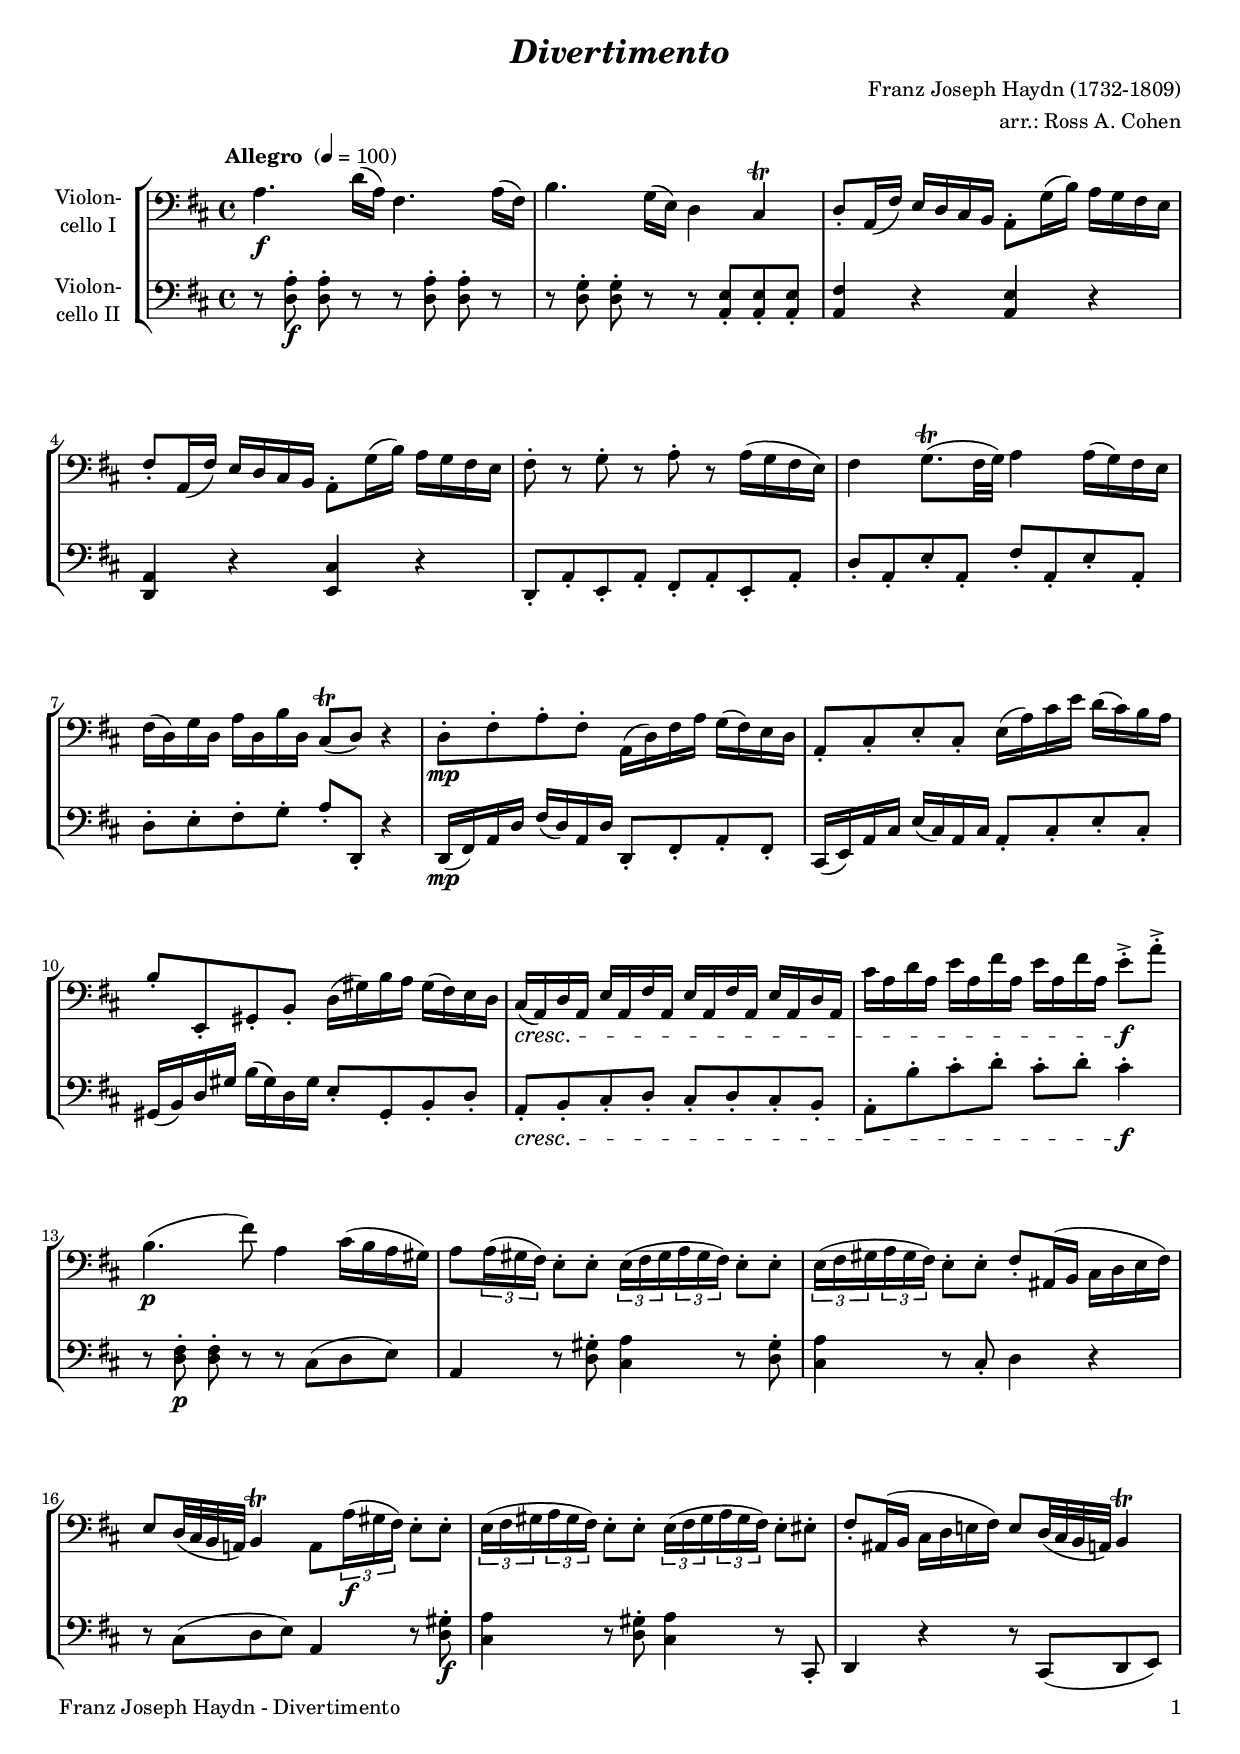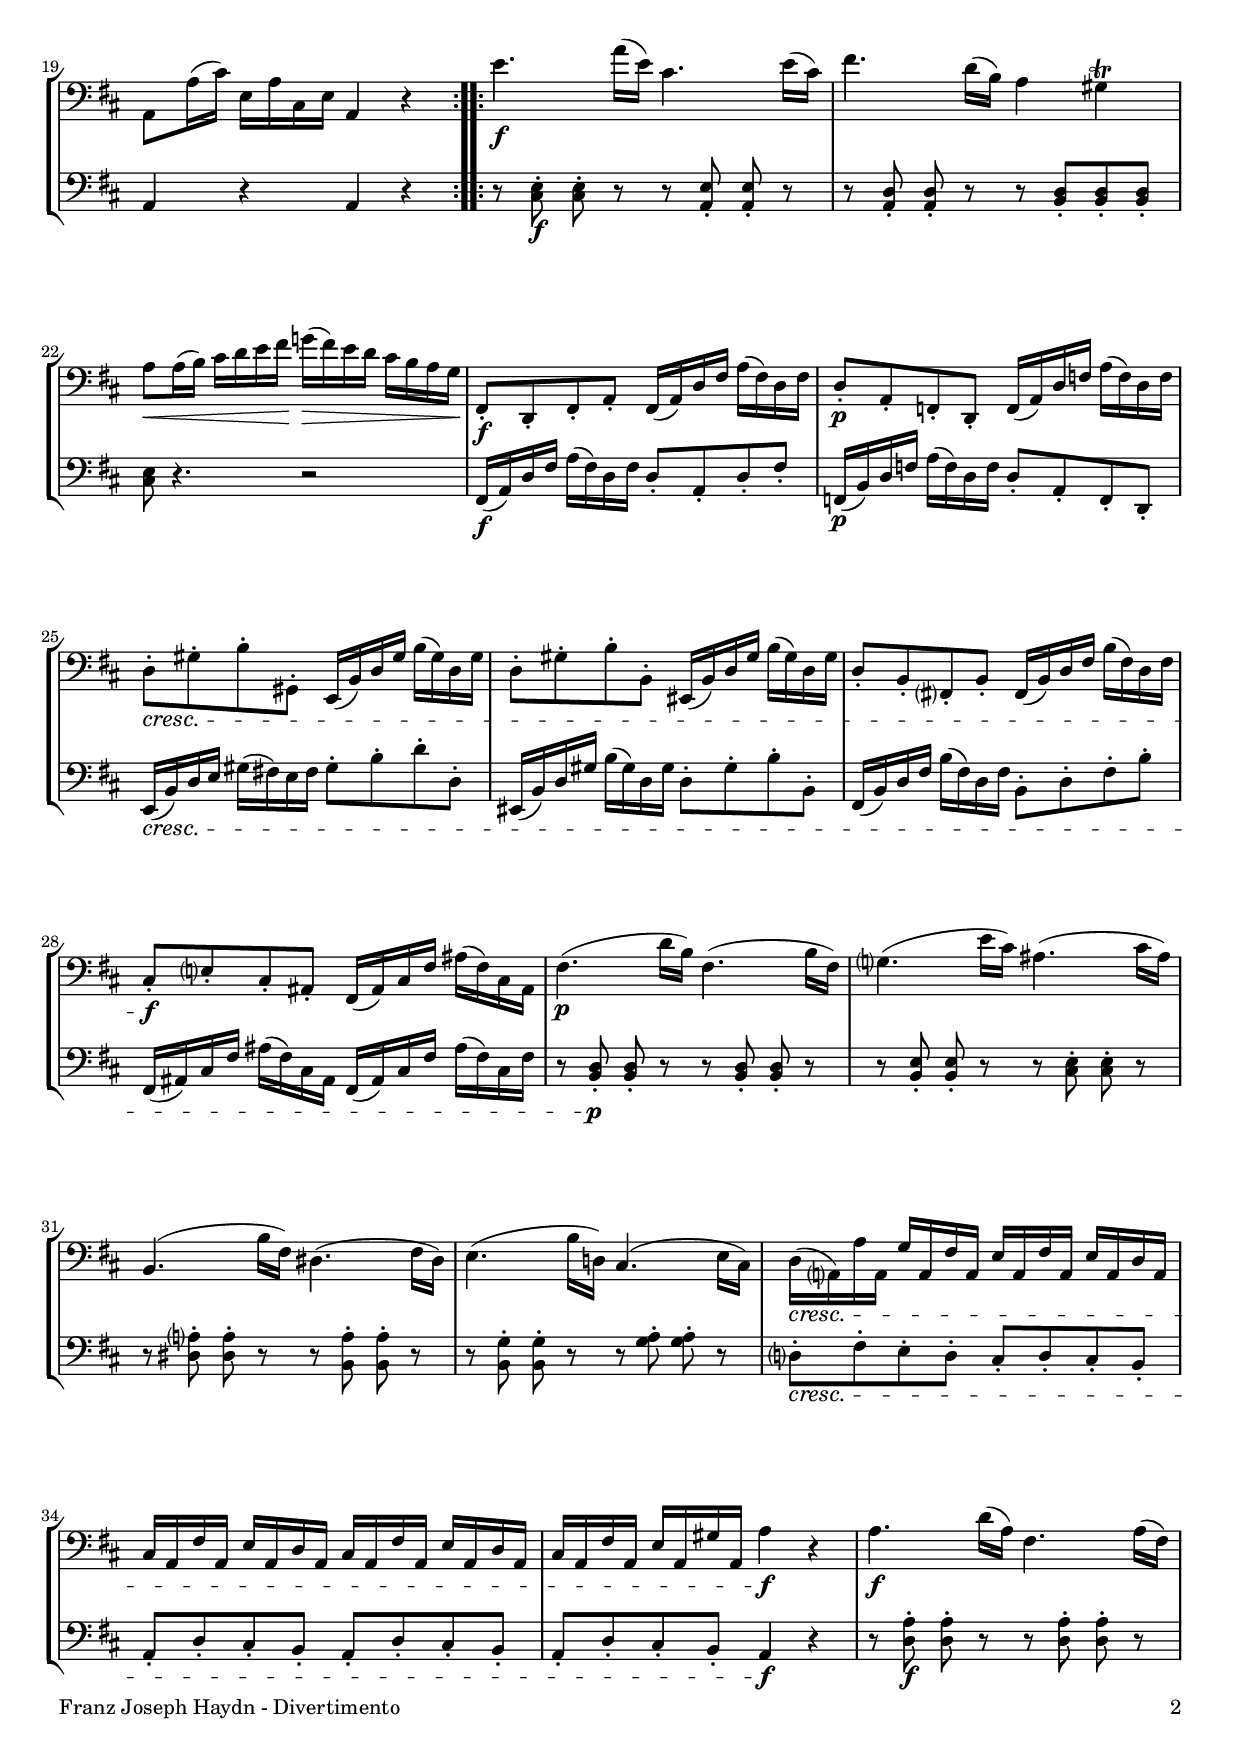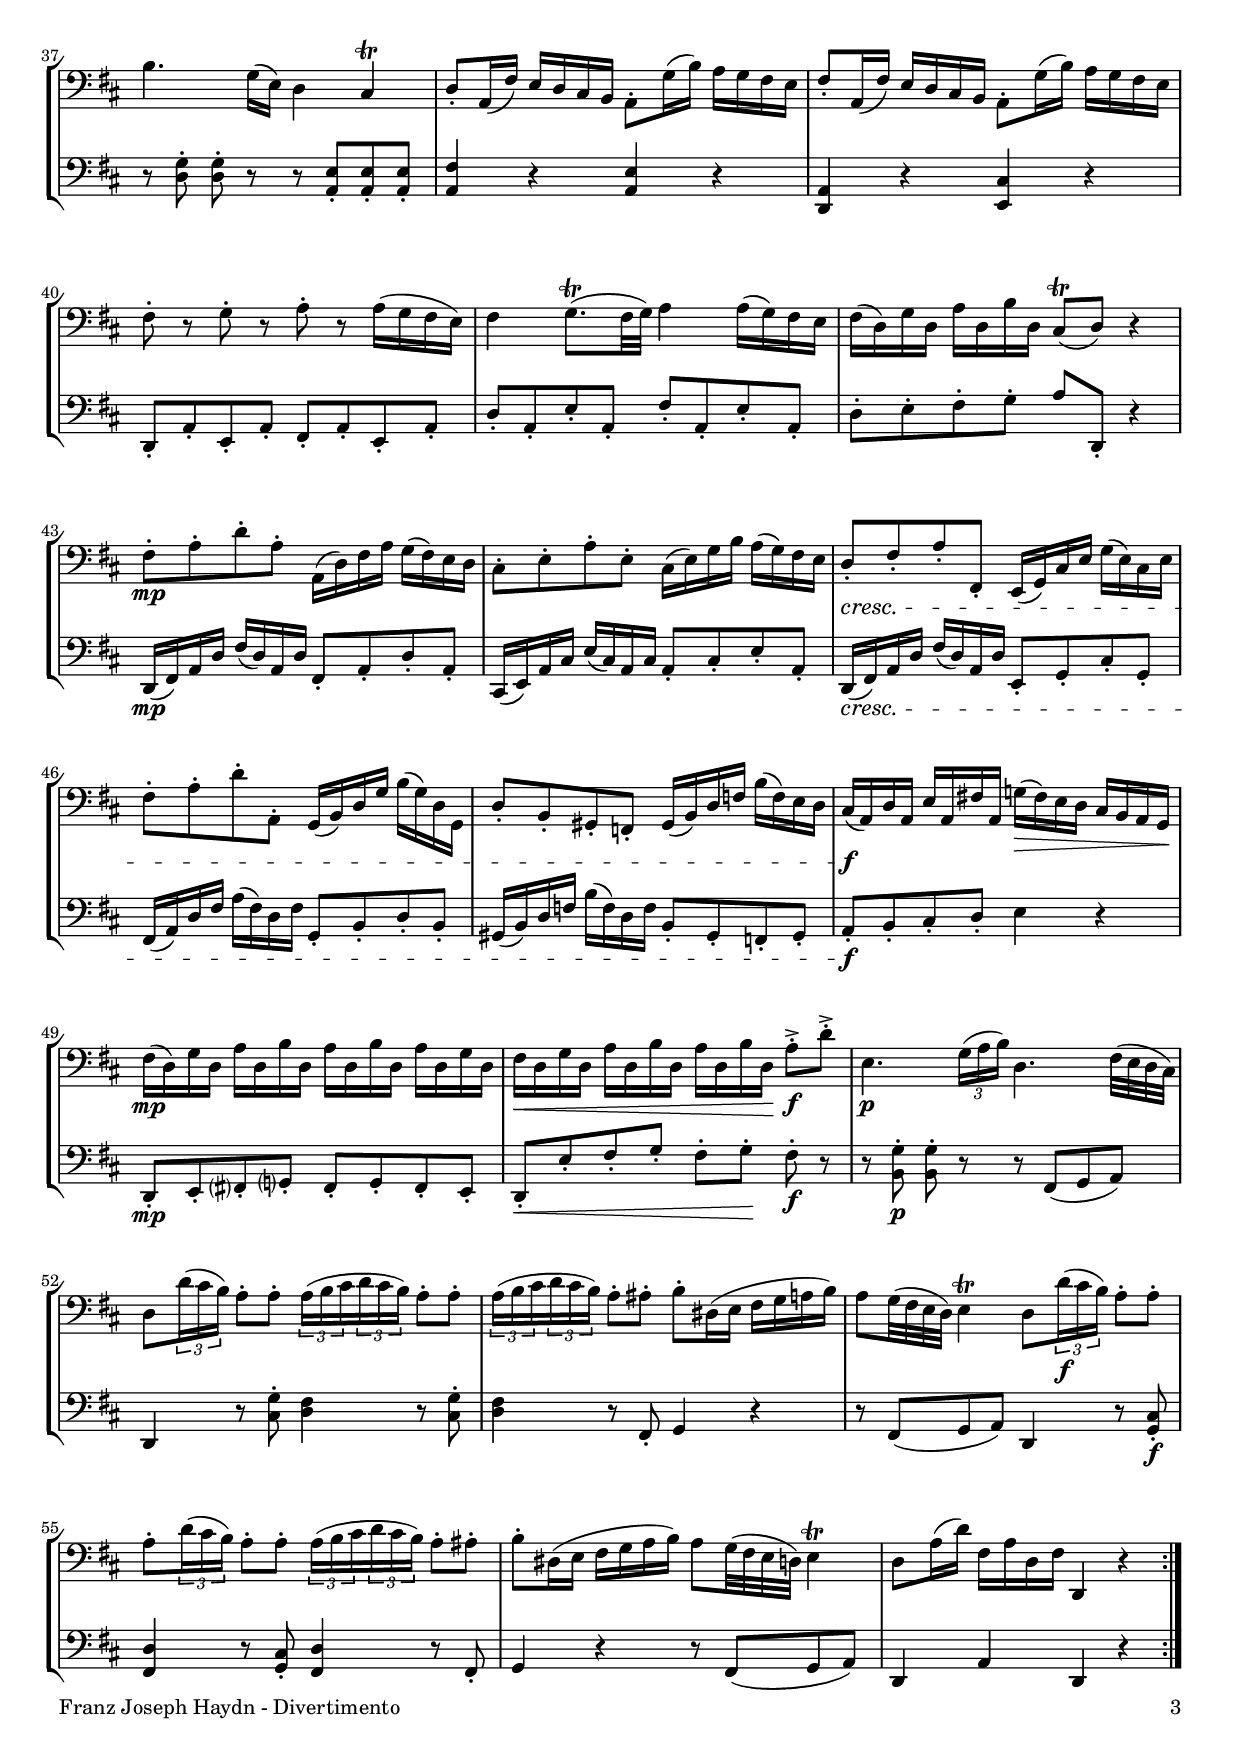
\version "2.18.2"
\include "deutsch.ly"
  
#(set-global-staff-size 18)

\header {
  title     = \markup \bold \italic "Divertimento"
  composer  = "Franz Joseph Haydn (1732-1809)"
  arranger  = "arr.: Ross A. Cohen"
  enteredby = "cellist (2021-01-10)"
%  piece     = ""
}

voiceconsts = {
  \key d \major
  \time 4/4
  \clef "bass"
%  \numericTimeSignature
  % Set default beaming for all staves
%  \set Timing.beamExceptions = #'()
%  \set Timing.baseMoment     = #(ly:make-moment 1 4)
%  \set Timing.beatStructure  = #'(1 1 1)
  \tempo " Allegro " 4=100
}

micl = "clarinet"
mifl = "flute"
miob = "oboe"
mifh = "french horn"
misx = "tenor sax"
mist = "string ensemble 1"
miba = "cello"

va = \relative c' {
  \voiceconsts

  \repeat volta 2 {
    a4.\f d16( a) fis4. a16( fis)
    h4. g16( e) d4 cis\trill
    d8-. a16( fis') e d cis h a8-. g'16( h) a g fis e
    fis8-. a,16( fis') e d cis h a8-. g'16( h) a g fis e

    fis8-. r g-. r a-. r a16( g fis e)
    fis4 g8.(\trill fis32 g) a4 a16( g) fis e
    fis( d) g d a' d, h' d, cis8(\trill d) r4
    d8-.\mp fis-. a-. fis-. a,16( d) fis a g( fis) e d

    a8-. cis-. e-. cis-. e16( a) cis e d( cis) h a
    h8-. e,,-. gis-. h-. d16( gis) h a gis( fis) e d
    cis(\cresc a) d a e' a, fis' a, e' a, fis' a, e' a, d a

    cis' a d a e' a, fis' a, e' a, fis' a, e'8-.->\f a-.->
    h,4.(\p fis'8) a,4 cis16( h a gis)
    a8 \tuplet 3/2 8 { a16( gis fis) } e8-. e-. \tuplet 3/2 8 { e16( fis gis a gis fis) } e8-. e-.

    \tuplet 3/2 8 { e16( fis gis a gis fis) } e8-. e-. fis-. ais,16( h cis d e fis)
    e8 d32( cis h a!) h4\trill a8 \tuplet 3/2 8 { a'16(\f gis fis) } e8-. e-.

    \tuplet 3/2 8 { e16( fis gis a gis fis) } e8-. e-. \tuplet 3/2 8 { e16( fis gis a gis fis) } e8-. eis-.
    fis-. ais,16( h cis d e! fis) e8 d32( cis h a!) h4\trill
    a8 a'16( cis) e, a cis, e a,4 r
  }

  \repeat volta 2 {
    e''4.\f a16( e) cis4. e16( cis)
    fis4. d16( h) a4 gis\trill
    a8\< a16( h) cis d e fis\! g!(\> fis) e d cis h a g\!

    fis,8-.\f d-. fis-. a-. fis16( a) d fis a( fis) d fis
    d8-.\p a-. f-. d-. f16( a) d f a( f) d f
    d8-.\cresc gis-. h-. gis,-. e16( h') d gis h( gis) d gis

    d8-. gis-. h-. h,-. eis,16( h') d gis h( gis) d gis
    d8-. h-. fis?-. h-. fis16( h) d fis h( fis) d fis
    cis8-.\f e?-. cis-. ais-. fis16( ais) cis fis ais( fis) cis ais

    fis'4.(\p d'16 h) fis4.( h16 fis)
    g?4.( e'16 cis) ais4.( cis16 ais)
    h,4.( h'16 fis) dis4.( fis16 dis)
    e4.( h'16 d,!) cis4.( e16 cis)

    d(\cresc a?) a' a, g' a, fis' a, e' a, fis' a, e' a, d a
    cis a fis' a, e' a, d a cis a fis' a, e' a, d a
    cis a fis' a, e' a, gis' a, a'4\f r

    a4.\f d16( a) fis4. a16( fis)
    h4. g16( e) d4 cis\trill
    d8-. a16( fis') e d cis h a8-. g'16( h) a g fis e
    fis8-. a,16( fis') e d cis h a8-. g'16( h) a g fis e

    fis8-. r g-. r a-. r a16( g fis e)
    fis4 g8.(\trill fis32 g) a4 a16( g) fis e
    fis( d) g d a' d, h' d, cis8(\trill d) r4
    fis8-.\mp a-. d-. a-. a,16( d) fis a g( fis) e d

    cis8-. e-. a-. e-. cis16( e) g h a( g) fis e
    d8-.\cresc fis-. a-. fis,-. e16( g) cis e g( e) cis e
    fis8-. a-. d-. a,-. g16( h) d g h( g) d g,

    d'8-. h-. gis-. f-. gis16( h) d f h( f) e d
    cis(\f a) d a e' a, fis'! a, g'!(\> fis) e d cis h a g\!
    fis'(\mp d) g d a' d, h' d, a' d, h' d, a' d, g d

    fis\< d g d a' d, h' d, a' d, h' d,\! a'8-.->\f d-.->
    e,4.\p \tuplet 3/2 8 { g16( a h) } d,4. fis32( e d cis)
    d8 \tuplet 3/2 8 { d'16( cis h) } a8-. a-. \tuplet 3/2 8 { a16( h cis d cis h) } a8-. a-.

    \tuplet 3/2 8 { a16( h cis d cis h) } a8-. ais-. h-. dis,16( e fis g a h)
    a8 g32( fis e d) e4\trill d8 \tuplet 3/2 8 { d'16(\f cis h) } a8-. a-.

    a-. \tuplet 3/2 8 { d16( cis h) } a8-. a-. \tuplet 3/2 8 { a16( h cis d cis h) } a8-. ais-.
    h-. dis,16( e fis g a h) a8 g32( fis e d) e4\trill
    d8 a'16( d) fis, a d, fis d,4 r
  }
}

vb = \relative c {
  \voiceconsts

  \repeat volta 2 {
    r8 <d a'>-.\f \noBeam <d a'>-. r r <d a'>-. \noBeam <d a'>-. r
    r <d g>-. \noBeam <d g>-. r r <a e'>-. <a e'>-. <a e'>-.
    <a fis'>4 r <a e'> r
    <d, a'> r <e cis'> r

    d8-. a'-. e-. a-. fis-. a-. e-. a-.
    d-. a-. e'-. a,-. fis'-. a,-. e'-. a,-.
    d-. e-. fis-. g-. a-. d,,-. r4
    d16(\mp fis) a d fis( d) a d d,8-. fis-. a-. fis-.

    cis16( e) a cis e( cis) a cis a8-. cis-. e-. cis-.
    gis16( h) d gis h( gis) d gis e8-. gis,-. h-. d-.
    a-.\cresc h-. cis-. d-. cis-. d-. cis-. h-.

    a-. h'-. cis-. d-. cis-. d-. cis4-.\f
    r8 <d, fis>-.\p \noBeam <d fis>-. r r cis( d e)
    a,4 r8 <d gis>-. <cis a'>4 r8 <d gis>-.
    <cis a'>4 r8 cis-. d4 r

    r8 cis( d e) a,4 r8 <d gis>-.\f
    <cis a'>4 r8 <d gis>-. <cis a'>4 r8 cis,-.
    d4 r r8 cis( d e)
    a4 r a r
  }

  \repeat volta 2 {
    r8 <cis e>-.\f \noBeam <cis e>-. r r <a e'>-. \noBeam <a e'>-. r
    r <a d>-. \noBeam <a d>-. r r <h d>-. <h d>-. <h d>-.
    <cis e> r4. r2
    fis,16(\f a) d fis a( fis) d fis d8-. a-. d-. fis-.

    f,16(\p h) d f a( f) d f d8-. a-. f-. d-.
    e16(\cresc h') d e gis( fis!) e fis gis8-. h-. d-. d,-.
    eis,16( h') d gis h( gis) d gis d8-. gis-. h-. h,-.

    fis16( h) d fis h( fis) d fis h,8-. d-. fis-. h-.
    fis,16( ais) cis fis ais( fis) cis ais fis( ais) cis fis ais( fis) cis fis
    r8 <h, d>-.\p \noBeam <h d>-. r r <h d>-. \noBeam <h d>-. r
    r <h e>-. \noBeam <h e>-. r r <cis e>-. \noBeam <cis e>-. r

    r <dis a'?>-. \noBeam <dis a'>-. r r <h a'>-. \noBeam <h a'>-. r
    r <h g'>-. \noBeam <h g'>-. r r <g' a>-. \noBeam <g a>-. r
    d?-.\cresc fis-. e-. d-. cis-. d-. cis-. h-.
    a-. d-. cis-. h-. a-. d-. cis-. h-.

    a-. d-. cis-. h-. a4\f r
    r8 <d a'>-.\f \noBeam <d a'>-. r r <d a'>-. \noBeam <d a'>-. r
    r <d g>-. \noBeam <d g>-. r r <a e'>-. <a e'>-. <a e'>-.
    <a fis'>4 r <a e'> r
    <d, a'> r <e cis'> r

    d8-. a'-. e-. a-. fis-. a-. e-. a-.
    d-. a-. e'-. a,-. fis'-. a,-. e'-. a,-.
    d-. e-. fis-. g-. a d,,-. r4
    d16(\mp fis) a d fis( d) a d fis,8-. a-. d-. a-.

    cis,16( e) a cis e( cis) a cis a8-. cis-. e-. a,-.
    d,16(\cresc fis) a d fis( d) a d e,8-. g-. cis-. g-.
    fis16( a) d fis a( fis) d fis g,8-. h-. d-. h-.

    gis16( h) d f h( f) d f h,8-. gis-. f-. gis-.
    a-.\f h-. cis-. d-. e4 r
    d,8-.\mp e-. fis?-. g?-. fis-. g-. fis-. e-.
    d-.\< e'-. fis-. g-. fis[-. g]-.\! fis-.\f r

    r <h, g'>-.\p \noBeam <h g'>-. r r fis( g a)
    d,4 r8 <cis' g'>-. <d fis>4 r8 <cis g'>-.
    <d fis>4 r8 fis,-. g4 r

    r8 fis( g a) d,4 r8 <g cis>-.\f
    <fis d'>4 r8 <g cis>-. <fis d'>4 r8 fis-.
    g4 r r8 fis( g a)
    d,4 a' d, r
  }
}


music = \new StaffGroup <<
      \new Staff {
	\set Staff.midiInstrument = \miba
	\set Staff.instrumentName = \markup \center-column { "Violon-" "cello I" }
	\transpose d d { \va }
      }

      \new Staff {
	\set Staff.midiInstrument = \miba
	\set Staff.instrumentName = \markup \center-column { "Violon-" "cello II" }
	\transpose d d { \vb }
      }
>>

\book {
   \paper {
    print-page-number = ##t
    print-first-page-number = ##t
    ragged-last-bottom = ##f
    oddHeaderMarkup = \markup \null
    evenHeaderMarkup = \markup \null
    oddFooterMarkup = \markup {
      \fill-line {
        \on-the-fly #print-page-number-check-first
        "Franz Joseph Haydn - Divertimento" \fromproperty #'page:page-number-string
      }
    }
    evenFooterMarkup = \oddFooterMarkup
  } \score {
    \music
    \layout {}
  }

  \score {
    \unfoldRepeats \music

    \midi {
      \context {
        \Score
      }
    }
  }
}